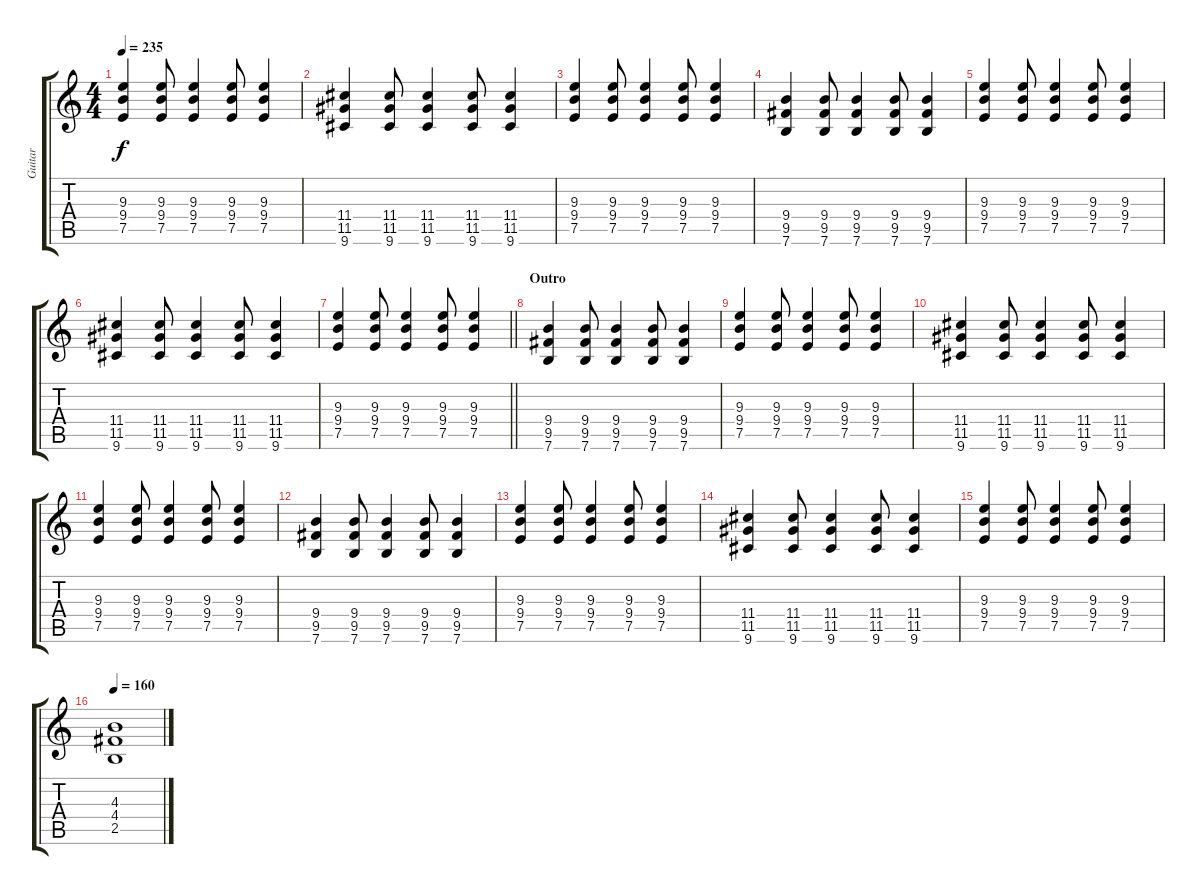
\track ("Guitar" "Guitar") {instrument distortionguitar}
\staff {score tabs}
\tuning (E4 B3 G3 D3 A2 E2) {hide}
\ts (4 4)
\tempo 235
\clef g2
\ks c
(9.3 9.4 7.5).4{dy f} (9.3 9.4 7.5).8 (9.3 9.4 7.5).4 (9.3 9.4 7.5).8 (9.3 9.4 7.5).4 |
(11.4 11.5 9.6).4 (11.4 11.5 9.6).8 (11.4 11.5 9.6).4 (11.4 11.5 9.6).8 (11.4 11.5 9.6).4 |
(9.3 9.4 7.5).4 (9.3 9.4 7.5).8 (9.3 9.4 7.5).4 (9.3 9.4 7.5).8 (9.3 9.4 7.5).4 |
(9.4 9.5 7.6).4 (9.4 9.5 7.6).8 (9.4 9.5 7.6).4 (9.4 9.5 7.6).8 (9.4 9.5 7.6).4 |
(9.3 9.4 7.5).4 (9.3 9.4 7.5).8 (9.3 9.4 7.5).4 (9.3 9.4 7.5).8 (9.3 9.4 7.5).4 |
(11.4 11.5 9.6).4 (11.4 11.5 9.6).8 (11.4 11.5 9.6).4 (11.4 11.5 9.6).8 (11.4 11.5 9.6).4 |
\barLineRight lightlight
(9.3 9.4 7.5).4 (9.3 9.4 7.5).8 (9.3 9.4 7.5).4 (9.3 9.4 7.5).8 (9.3 9.4 7.5).4 |
\section ("" "Outro")
(9.4 9.5 7.6).4 (9.4 9.5 7.6).8 (9.4 9.5 7.6).4 (9.4 9.5 7.6).8 (9.4 9.5 7.6).4 |
(9.3 9.4 7.5).4 (9.3 9.4 7.5).8 (9.3 9.4 7.5).4 (9.3 9.4 7.5).8 (9.3 9.4 7.5).4 |
(11.4 11.5 9.6).4 (11.4 11.5 9.6).8 (11.4 11.5 9.6).4 (11.4 11.5 9.6).8 (11.4 11.5 9.6).4 |
(9.3 9.4 7.5).4 (9.3 9.4 7.5).8 (9.3 9.4 7.5).4 (9.3 9.4 7.5).8 (9.3 9.4 7.5).4 |
(9.4 9.5 7.6).4 (9.4 9.5 7.6).8 (9.4 9.5 7.6).4 (9.4 9.5 7.6).8 (9.4 9.5 7.6).4 |
(9.3 9.4 7.5).4 (9.3 9.4 7.5).8 (9.3 9.4 7.5).4 (9.3 9.4 7.5).8 (9.3 9.4 7.5).4 |
(11.4 11.5 9.6).4 (11.4 11.5 9.6).8 (11.4 11.5 9.6).4 (11.4 11.5 9.6).8 (11.4 11.5 9.6).4 |
(9.3 9.4 7.5).4 (9.3 9.4 7.5).8 (9.3 9.4 7.5).4 (9.3 9.4 7.5).8 (9.3 9.4 7.5).4 |
\tempo 160
(4.3 4.4 2.5).1{volume 0}
